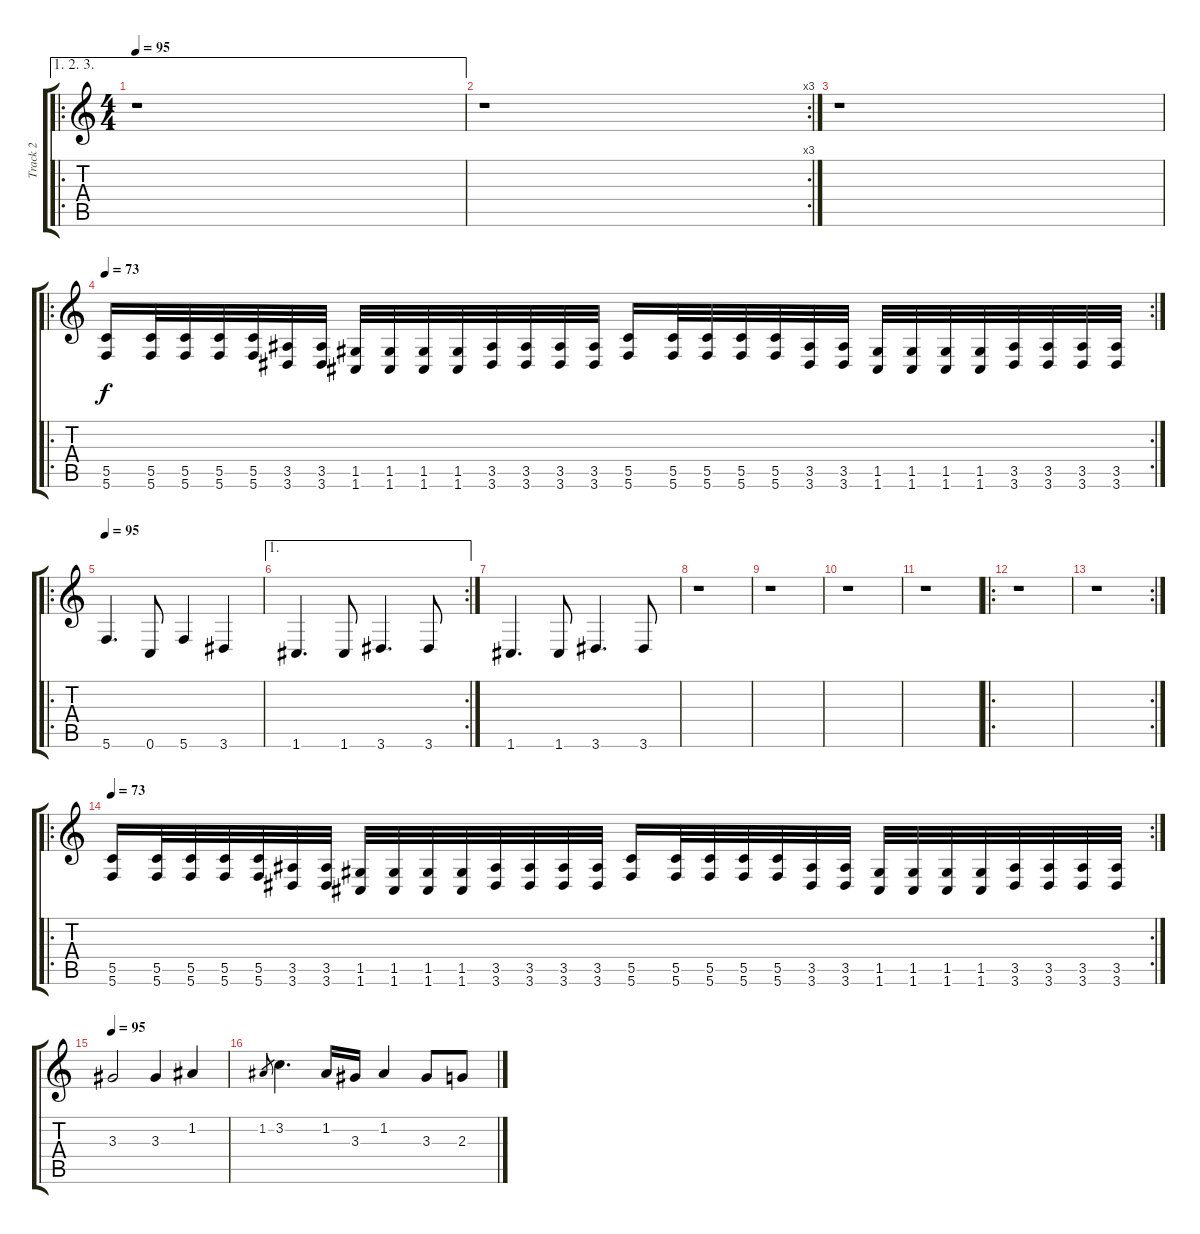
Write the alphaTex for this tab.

\track ("Track 2" "Track 2") {instrument overdrivenguitar}
\staff {score tabs}
\tuning (D4 A3 F3 C3 G2 C2) {hide}
\ae (1 2 3)
\ro
\ts (4 4)
\tempo 95
\clef g2
\ks c
r.1{dy f} |
\rc 3
r.1 |
r.1 |
\ro
\rc 2
\tempo 73
(5.5 5.6).16{volume 10} (5.5 5.6).32 (5.5 5.6).32 (5.5 5.6).32 (5.5 5.6).32 (3.5 3.6).32 (3.5 3.6).32 (1.5 1.6).32 (1.5 1.6).32 (1.5 1.6).32 (1.5 1.6).32 (3.5 3.6).32 (3.5 3.6).32 (3.5 3.6).32 (3.5 3.6).32 (5.5 5.6).16 (5.5 5.6).32 (5.5 5.6).32 (5.5 5.6).32 (5.5 5.6).32 (3.5 3.6).32 (3.5 3.6).32 (1.5 1.6).32 (1.5 1.6).32 (1.5 1.6).32 (1.5 1.6).32 (3.5 3.6).32 (3.5 3.6).32 (3.5 3.6).32 (3.5 3.6).32 |
\ro
\tempo 95
5.6.4{d volume 8 instrument electricguitarjazz} 0.6.8 5.6.4 3.6.4 |
\ae 1
\rc 2
1.6.4{d} 1.6.8 3.6.4{d} 3.6.8 |
1.6.4{d} 1.6.8 3.6.4{d} 3.6.8 |
r.1 |
r.1 |
r.1 |
r.1 |
\ro
r.1 |
\rc 2
r.1 |
\ro
\rc 2
\tempo 73
(5.5 5.6).16{volume 10 instrument overdrivenguitar} (5.5 5.6).32 (5.5 5.6).32 (5.5 5.6).32 (5.5 5.6).32 (3.5 3.6).32 (3.5 3.6).32 (1.5 1.6).32 (1.5 1.6).32 (1.5 1.6).32 (1.5 1.6).32 (3.5 3.6).32 (3.5 3.6).32 (3.5 3.6).32 (3.5 3.6).32 (5.5 5.6).16 (5.5 5.6).32 (5.5 5.6).32 (5.5 5.6).32 (5.5 5.6).32 (3.5 3.6).32 (3.5 3.6).32 (1.5 1.6).32 (1.5 1.6).32 (1.5 1.6).32 (1.5 1.6).32 (3.5 3.6).32 (3.5 3.6).32 (3.5 3.6).32 (3.5 3.6).32 |
\tempo 95
3.3.2 3.3.4 1.2.4 |
1.2.8{gr} 3.2.4{d} 1.2.16 3.3.16 1.2.4 3.3.8 2.3.8
